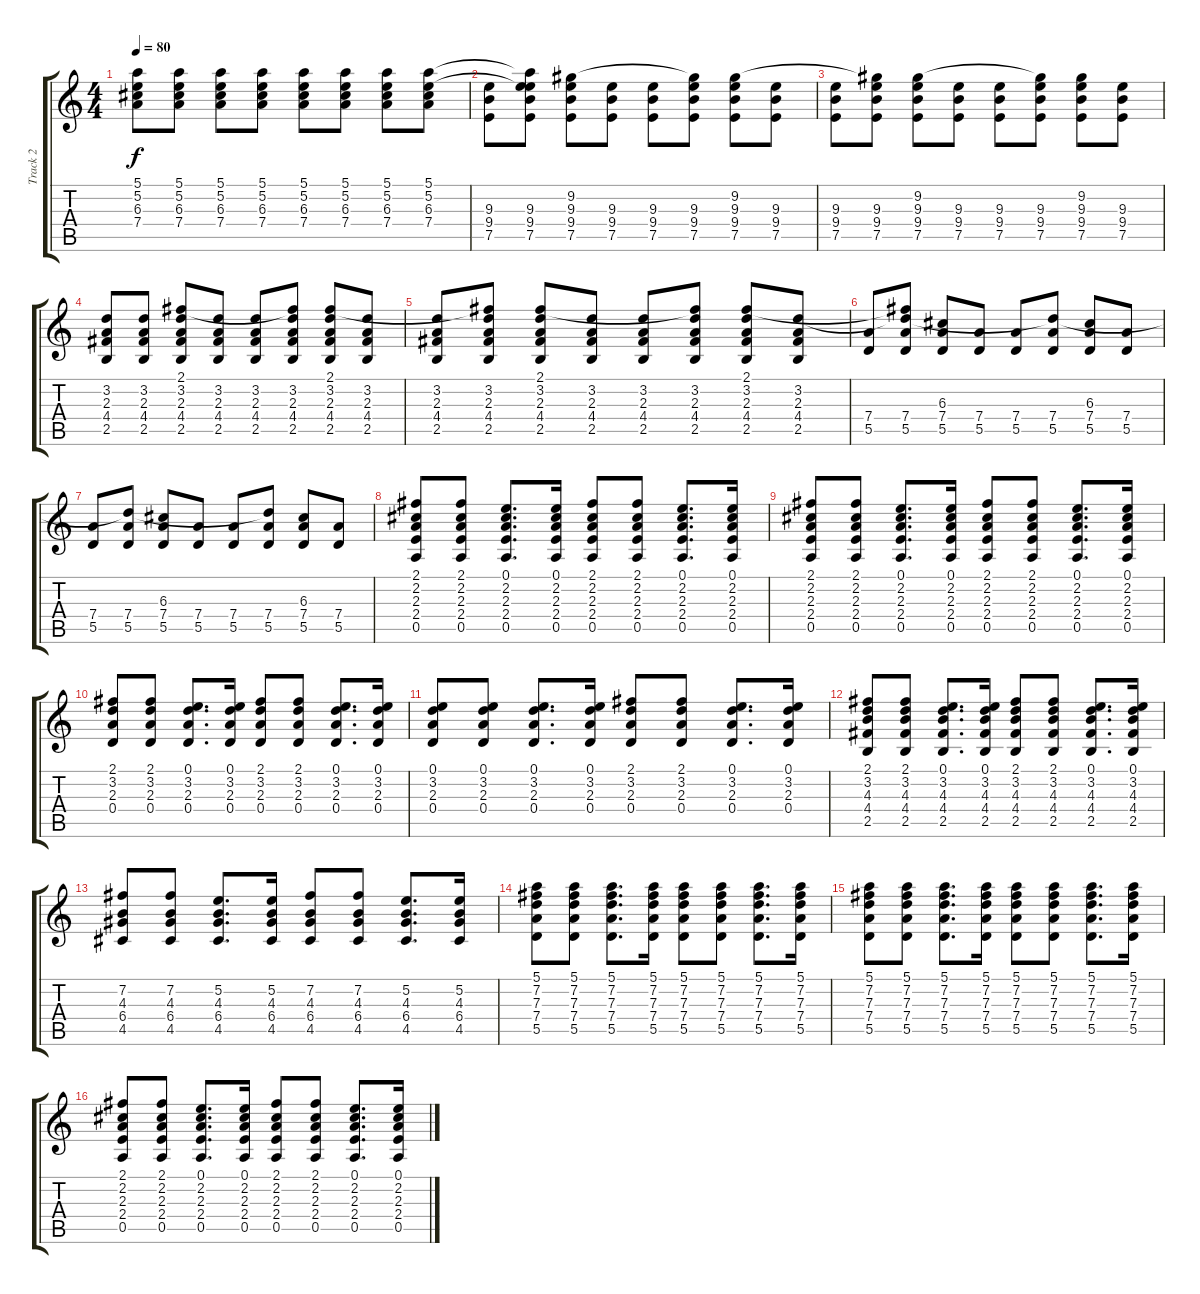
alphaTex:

\track ("Track 2" "Track 2") {instrument electricguitarclean}
\staff {score tabs}
\tuning (E4 B3 G3 D3 A2 E2) {hide}
\ts (4 4)
\tempo 80
\clef g2
\ks c
(5.1 5.2 6.3 7.4).8{dy f} (5.1 5.2 6.3 7.4).8 (5.1 5.2 6.3 7.4).8 (5.1 5.2 6.3 7.4).8 (5.1 5.2 6.3 7.4).8 (5.1 5.2 6.3 7.4).8 (5.1 5.2 6.3 7.4).8 (5.1 5.2 6.3 7.4).8 |
(9.3 9.4 7.5).8 (5.1{t} 5.2{t} 9.3 9.4 7.5).8 (9.2 9.3 9.4 7.5).8 (9.3 9.4 7.5).8 (9.3 9.4 7.5).8 (9.2{t} 9.3 9.4 7.5).8 (9.2 9.3 9.4 7.5).8 (9.3 9.4 7.5).8 |
(9.3 9.4 7.5).8 (9.2{t} 9.3 9.4 7.5).8 (9.2 9.3 9.4 7.5).8 (9.3 9.4 7.5).8 (9.3 9.4 7.5).8 (9.2{t} 9.3 9.4 7.5).8 (9.2 9.3 9.4 7.5).8 (9.3 9.4 7.5).8 |
(3.2 2.3 4.4 2.5).8 (3.2 2.3 4.4 2.5).8 (2.1 3.2 2.3 4.4 2.5).8 (3.2 2.3 4.4 2.5).8 (3.2 2.3 4.4 2.5).8 (2.1{t} 3.2 2.3 4.4 2.5).8 (2.1 3.2 2.3 4.4 2.5).8 (3.2 2.3 4.4 2.5).8 |
(3.2 2.3 4.4 2.5).8 (2.1{t} 3.2 2.3 4.4 2.5).8 (2.1 3.2 2.3 4.4 2.5).8 (3.2 2.3 4.4 2.5).8 (3.2 2.3 4.4 2.5).8 (2.1{t} 3.2 2.3 4.4 2.5).8 (2.1 3.2 2.3 4.4 2.5).8 (3.2 2.3 4.4 2.5).8 |
(7.4 5.5).8 (2.1{t} 3.2{t} 7.4 5.5).8 (6.3 7.4 5.5).8 (7.4 5.5).8 (7.4 5.5).8 (3.2{t} 7.4 5.5).8 (6.3 7.4 5.5).8 (7.4 5.5).8 |
(7.4 5.5).8 (3.2{t} 7.4 5.5).8 (6.3 7.4 5.5).8 (7.4 5.5).8 (7.4 5.5).8 (3.2{t} 7.4 5.5).8 (6.3 7.4 5.5).8 (7.4 5.5).8 |
(2.1 2.2 2.3 2.4 0.5).8 (2.1 2.2 2.3 2.4 0.5).8 (0.1 2.2 2.3 2.4 0.5).8{d} (0.1 2.2 2.3 2.4 0.5).16 (2.1 2.2 2.3 2.4 0.5).8 (2.1 2.2 2.3 2.4 0.5).8 (0.1 2.2 2.3 2.4 0.5).8{d} (0.1 2.2 2.3 2.4 0.5).16 |
(2.1 2.2 2.3 2.4 0.5).8 (2.1 2.2 2.3 2.4 0.5).8 (0.1 2.2 2.3 2.4 0.5).8{d} (0.1 2.2 2.3 2.4 0.5).16 (2.1 2.2 2.3 2.4 0.5).8 (2.1 2.2 2.3 2.4 0.5).8 (0.1 2.2 2.3 2.4 0.5).8{d} (0.1 2.2 2.3 2.4 0.5).16 |
(2.1 3.2 2.3 0.4).8 (2.1 3.2 2.3 0.4).8 (0.1 3.2 2.3 0.4).8{d} (0.1 3.2 2.3 0.4).16 (2.1 3.2 2.3 0.4).8 (2.1 3.2 2.3 0.4).8 (0.1 3.2 2.3 0.4).8{d} (0.1 3.2 2.3 0.4).16 |
(0.1 3.2 2.3 0.4).8 (0.1 3.2 2.3 0.4).8 (0.1 3.2 2.3 0.4).8{d} (0.1 3.2 2.3 0.4).16 (2.1 3.2 2.3 0.4).8 (2.1 3.2 2.3 0.4).8 (0.1 3.2 2.3 0.4).8{d} (0.1 3.2 2.3 0.4).16 |
(2.1 3.2 4.3 4.4 2.5).8 (2.1 3.2 4.3 4.4 2.5).8 (0.1 3.2 4.3 4.4 2.5).8{d} (0.1 3.2 4.3 4.4 2.5).16 (2.1 3.2 4.3 4.4 2.5).8 (2.1 3.2 4.3 4.4 2.5).8 (0.1 3.2 4.3 4.4 2.5).8{d} (0.1 3.2 4.3 4.4 2.5).16 |
(7.2 4.3 6.4 4.5).8 (7.2 4.3 6.4 4.5).8 (5.2 4.3 6.4 4.5).8{d} (5.2 4.3 6.4 4.5).16 (7.2 4.3 6.4 4.5).8 (7.2 4.3 6.4 4.5).8 (5.2 4.3 6.4 4.5).8{d} (5.2 4.3 6.4 4.5).16 |
(5.1 7.2 7.3 7.4 5.5).8 (5.1 7.2 7.3 7.4 5.5).8 (5.1 7.2 7.3 7.4 5.5).8{d} (5.1 7.2 7.3 7.4 5.5).16 (5.1 7.2 7.3 7.4 5.5).8 (5.1 7.2 7.3 7.4 5.5).8 (5.1 7.2 7.3 7.4 5.5).8{d} (5.1 7.2 7.3 7.4 5.5).16 |
(5.1 7.2 7.3 7.4 5.5).8 (5.1 7.2 7.3 7.4 5.5).8 (5.1 7.2 7.3 7.4 5.5).8{d} (5.1 7.2 7.3 7.4 5.5).16 (5.1 7.2 7.3 7.4 5.5).8 (5.1 7.2 7.3 7.4 5.5).8 (5.1 7.2 7.3 7.4 5.5).8{d} (5.1 7.2 7.3 7.4 5.5).16 |
(2.1 2.2 2.3 2.4 0.5).8 (2.1 2.2 2.3 2.4 0.5).8 (0.1 2.2 2.3 2.4 0.5).8{d} (0.1 2.2 2.3 2.4 0.5).16 (2.1 2.2 2.3 2.4 0.5).8 (2.1 2.2 2.3 2.4 0.5).8 (0.1 2.2 2.3 2.4 0.5).8{d} (0.1 2.2 2.3 2.4 0.5).16
